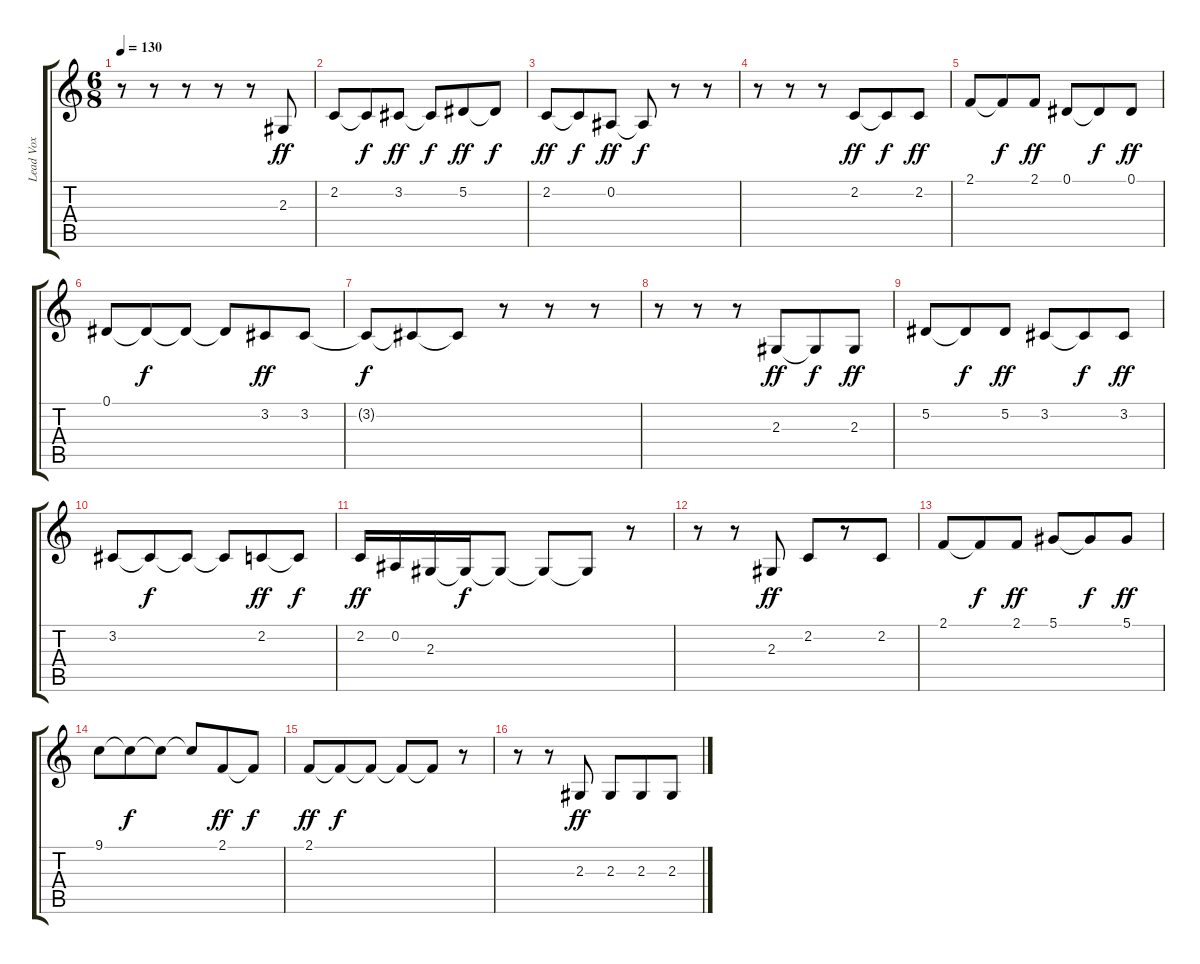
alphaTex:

\track ("Lead Vox" "Lead Vox") {instrument tenorsax}
\staff {score tabs}
\tuning (Eb4 Bb3 Gb3 Db3 Ab2 Eb2) {hide}
\ts (6 8)
\tempo 130
\clef g2
\ks c
r.8{dy f} r.8 r.8 r.8 r.8 2.3.8{dy ff} |
2.2.8 2.2{t}.8{dy f} 3.2.8{dy ff} 3.2{t}.8{dy f} 5.2.8{dy ff} 5.2{t}.8{dy f} |
2.2.8{dy ff} 2.2{t}.8{dy f} 0.2.8{dy ff} 0.2{t}.8{dy f} r.8 r.8 |
r.8 r.8 r.8 2.2.8{dy ff} 2.2{t}.8{dy f} 2.2.8{dy ff} |
2.1.8 2.1{t}.8{dy f} 2.1.8{dy ff} 0.1.8 0.1{t}.8{dy f} 0.1.8{dy ff} |
0.1.8 0.1{t}.8{dy f} 0.1{t}.8 0.1{t}.8 3.2.8{dy ff} 3.2.8 |
3.2{t}.8{dy f} 3.2{t}.8 3.2{t}.8 r.8 r.8 r.8 |
r.8 r.8 r.8 2.3.8{dy ff} 2.3{t}.8{dy f} 2.3.8{dy ff} |
5.2.8 5.2{t}.8{dy f} 5.2.8{dy ff} 3.2.8 3.2{t}.8{dy f} 3.2.8{dy ff} |
3.2.8 3.2{t}.8{dy f} 3.2{t}.8 3.2{t}.8 2.2.8{dy ff} 2.2{t}.8{dy f} |
2.2.16{dy ff} 0.2.16 2.3.16 2.3{t}.16{dy f} 2.3{t}.8 2.3{t}.8 2.3{t}.8 r.8 |
r.8 r.8 2.3.8{dy ff} 2.2.8 r.8 2.2.8 |
2.1.8 2.1{t}.8{dy f} 2.1.8{dy ff} 5.1.8 5.1{t}.8{dy f} 5.1.8{dy ff} |
9.1.8 9.1{t}.8{dy f} 9.1{t}.8 9.1{t}.8 2.1.8{dy ff} 2.1{t}.8{dy f} |
2.1.8{dy ff} 2.1{t}.8{dy f} 2.1{t}.8 2.1{t}.8 2.1{t}.8 r.8 |
r.8 r.8 2.3.8{dy ff} 2.3.8 2.3.8 2.3.8
